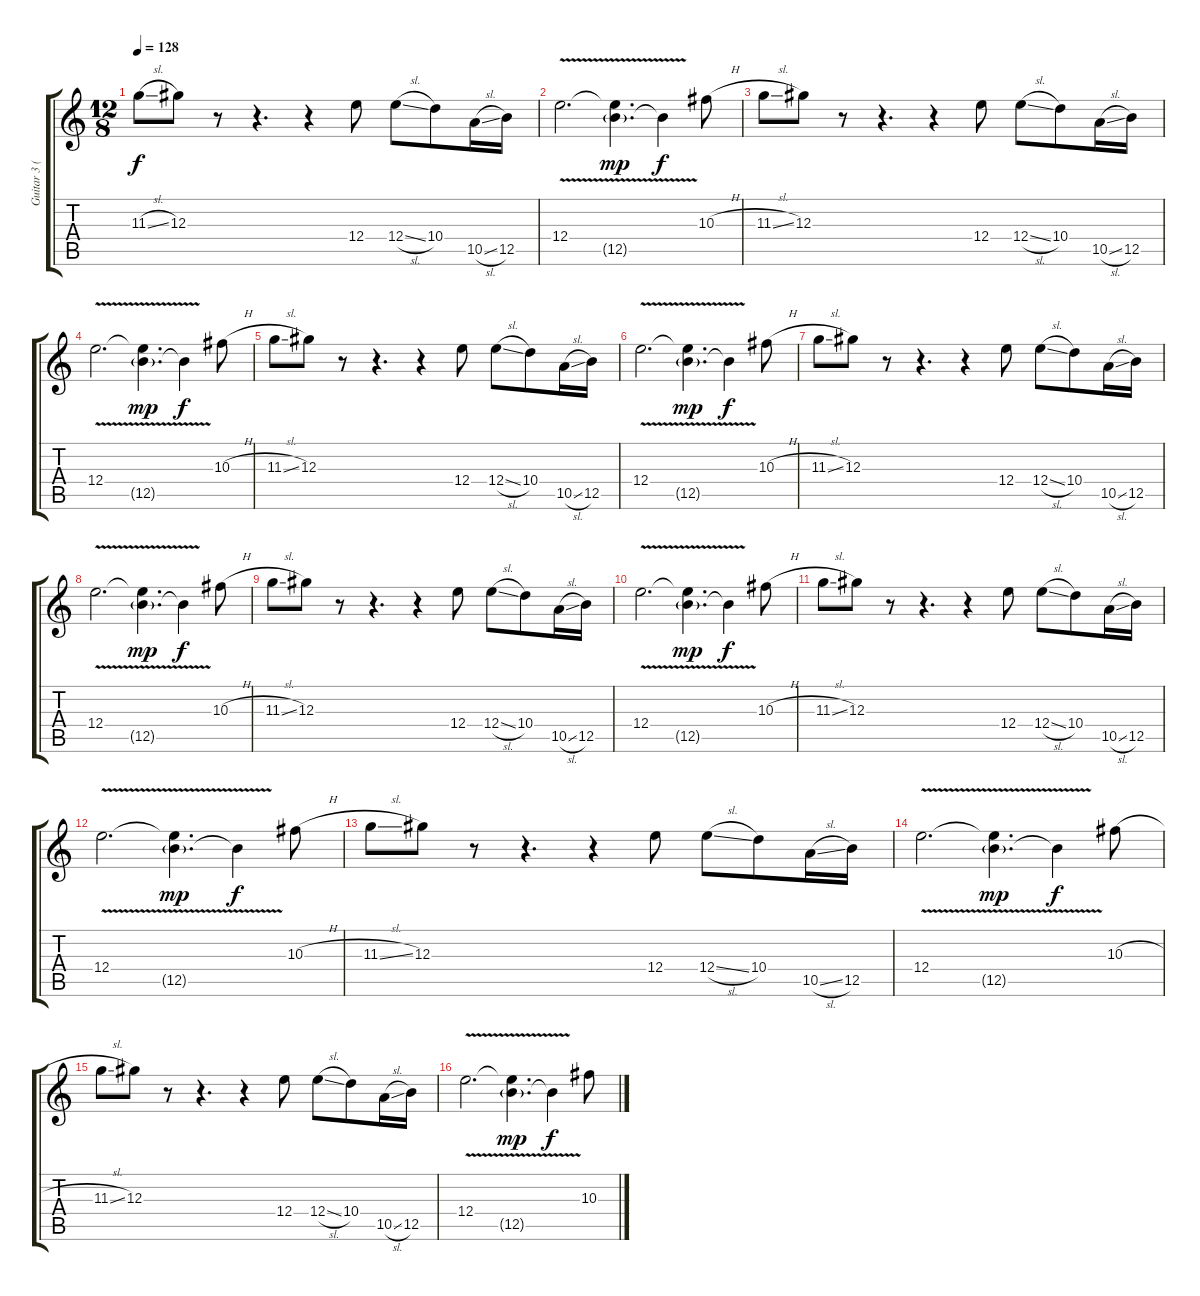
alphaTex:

\track ("Guitar 3 (Slide - Open E Tuning)" "Guitar 3 (") {instrument overdrivenguitar}
\staff {score tabs}
\tuning (E4 B3 Ab3 E3 B2 E2) {hide}
\ts (12 8)
\tempo 128
\clef g2
\ks c
11.3{sl}.8{dy f} 12.3.8 r.8 r.4{d} r.4 12.4.8 12.4{sl}.8 10.4.8 10.5{sl}.16 12.5.16 |
12.4{v}.2{d} (12.4{t} 12.5{v g}).4{d dy mp} 12.5{t}.4{dy f} 10.3{h}.8 |
11.3{sl}.8 12.3.8 r.8 r.4{d} r.4 12.4.8 12.4{sl}.8 10.4.8 10.5{sl}.16 12.5.16 |
12.4{v}.2{d} (12.4{t} 12.5{v g}).4{d dy mp} 12.5{t}.4{dy f} 10.3{h}.8 |
11.3{sl}.8 12.3.8 r.8 r.4{d} r.4 12.4.8 12.4{sl}.8 10.4.8 10.5{sl}.16 12.5.16 |
12.4{v}.2{d} (12.4{t} 12.5{v g}).4{d dy mp} 12.5{t}.4{dy f} 10.3{h}.8 |
11.3{sl}.8 12.3.8 r.8 r.4{d} r.4 12.4.8 12.4{sl}.8 10.4.8 10.5{sl}.16 12.5.16 |
12.4{v}.2{d} (12.4{t} 12.5{v g}).4{d dy mp} 12.5{t}.4{dy f} 10.3{h}.8 |
11.3{sl}.8 12.3.8 r.8 r.4{d} r.4 12.4.8 12.4{sl}.8 10.4.8 10.5{sl}.16 12.5.16 |
12.4{v}.2{d} (12.4{t} 12.5{v g}).4{d dy mp} 12.5{t}.4{dy f} 10.3{h}.8 |
11.3{sl}.8 12.3.8 r.8 r.4{d} r.4 12.4.8 12.4{sl}.8 10.4.8 10.5{sl}.16 12.5.16 |
12.4{v}.2{d} (12.4{t} 12.5{v g}).4{d dy mp} 12.5{t}.4{dy f} 10.3{h}.8 |
11.3{sl}.8 12.3.8 r.8 r.4{d} r.4 12.4.8 12.4{sl}.8 10.4.8 10.5{sl}.16 12.5.16 |
12.4{v}.2{d} (12.4{t} 12.5{v g}).4{d dy mp} 12.5{t}.4{dy f} 10.3{h}.8 |
11.3{sl}.8 12.3.8 r.8 r.4{d} r.4 12.4.8 12.4{sl}.8 10.4.8 10.5{sl}.16 12.5.16 |
12.4{v}.2{d} (12.4{t} 12.5{v g}).4{d dy mp} 12.5{t}.4{dy f} 10.3{h}.8
